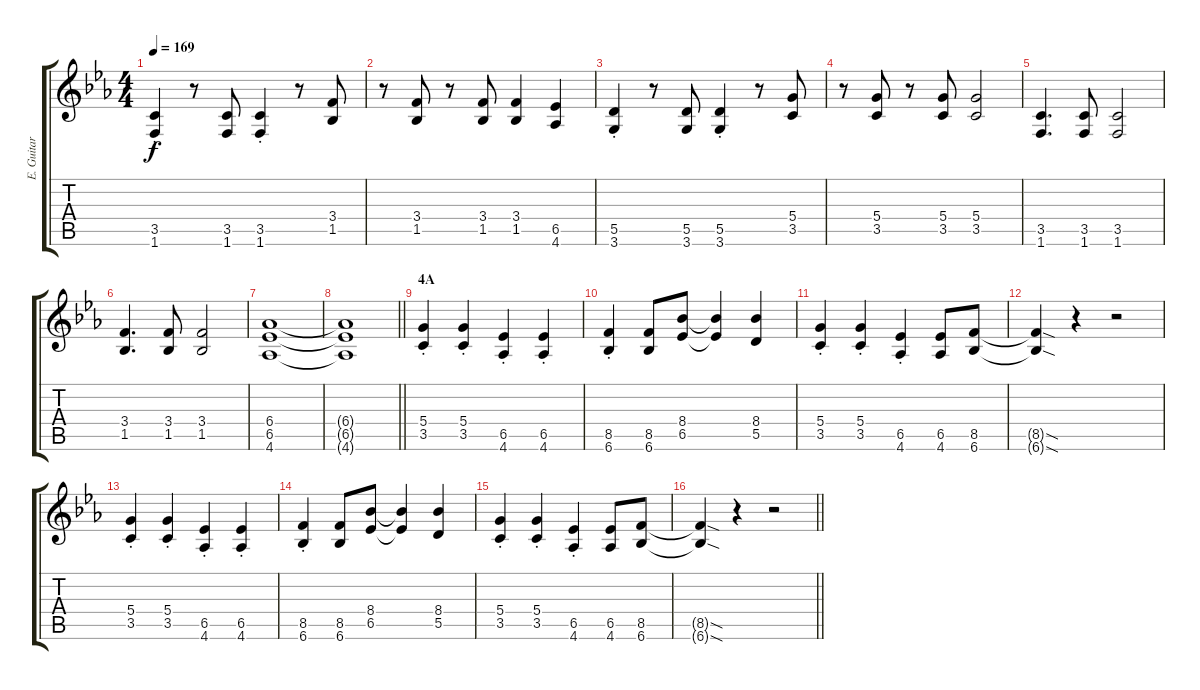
\track ("E. Guitar II" "E. Guitar ") {instrument overdrivenguitar}
\staff {score tabs}
\tuning (E4 B3 G3 D3 A2 E2) {hide}
\ts (4 4)
\tempo 169
\clef g2
\ks eb
(3.5{st} 1.6{st}).4{dy f} r.8 (3.5 1.6).8 (3.5{st} 1.6{st}).4 r.8 (3.4 1.5).8 |
r.8 (3.4 1.5).8 r.8 (3.4 1.5).8 (3.4 1.5).4 (6.5 4.6).4 |
(5.5{st} 3.6{st}).4 r.8 (5.5 3.6).8 (5.5{st} 3.6{st}).4 r.8 (5.4 3.5).8 |
r.8 (5.4 3.5).8 r.8 (5.4 3.5).8 (5.4 3.5).2 |
(3.5 1.6).4{d} (3.5 1.6).8 (3.5 1.6).2 |
(3.4 1.5).4{d} (3.4 1.5).8 (3.4 1.5).2 |
(6.4 6.5 4.6).1 |
\barLineRight lightlight
(6.4{t} 6.5{t} 4.6{t}).1 |
\section ("" "4A")
(5.4{st} 3.5{st}).4 (5.4{st} 3.5{st}).4 (6.5{st} 4.6{st}).4 (6.5{st} 4.6{st}).4 |
(8.5{st} 6.6{st}).4 (8.5 6.6).8 (8.4 6.5).8 (8.4{t} 6.5{t}).4 (8.4 5.5).4 |
(5.4{st} 3.5{st}).4 (5.4{st} 3.5{st}).4 (6.5{st} 4.6{st}).4 (6.5 4.6).8 (8.5 6.6).8 |
(8.5{sod t} 6.6{sod t}).4 r.4 r.2 |
(5.4{st} 3.5{st}).4 (5.4{st} 3.5{st}).4 (6.5{st} 4.6{st}).4 (6.5{st} 4.6{st}).4 |
(8.5{st} 6.6{st}).4 (8.5 6.6).8 (8.4 6.5).8 (8.4{t} 6.5{t}).4 (8.4 5.5).4 |
(5.4{st} 3.5{st}).4 (5.4{st} 3.5{st}).4 (6.5{st} 4.6{st}).4 (6.5 4.6).8 (8.5 6.6).8 |
\barLineRight lightlight
(8.5{sod t} 6.6{sod t}).4 r.4 r.2
